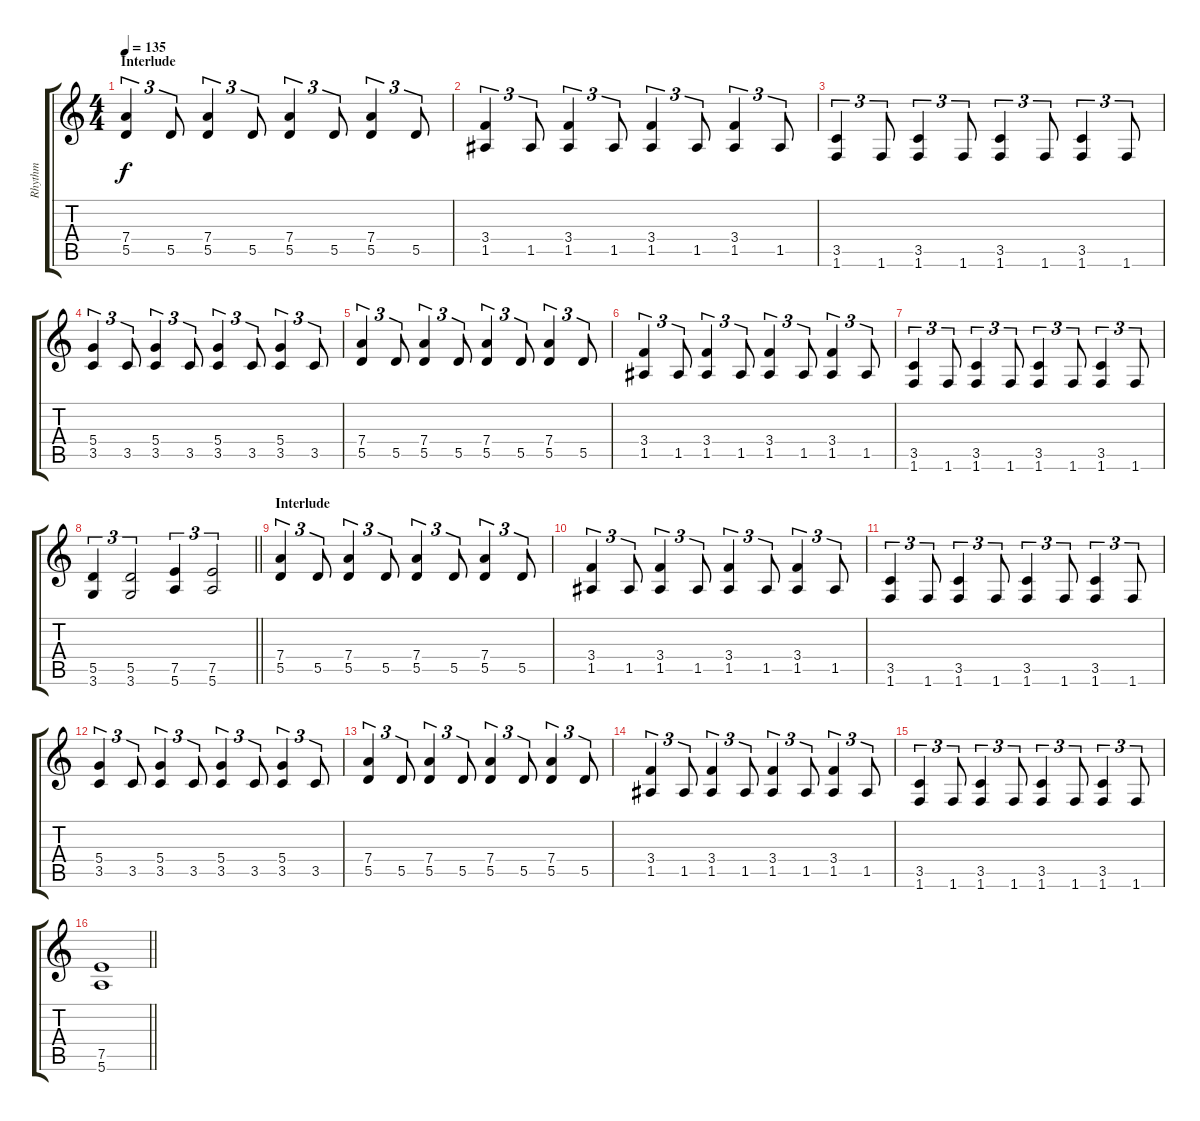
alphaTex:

\track ("Rhythm" "Rhythm") {instrument distortionguitar}
\staff {score tabs}
\tuning (E4 B3 G3 D3 A2 E2) {hide}
\ts (4 4)
\section ("" "Interlude")
\tempo 135
\clef g2
\ks c
(7.4 5.5).4{tu (3 2) dy f} 5.5.8{tu (3 2)} (7.4 5.5).4{tu (3 2)} 5.5.8{tu (3 2)} (7.4 5.5).4{tu (3 2)} 5.5.8{tu (3 2)} (7.4 5.5).4{tu (3 2)} 5.5.8{tu (3 2)} |
(3.4 1.5).4{tu (3 2)} 1.5.8{tu (3 2)} (3.4 1.5).4{tu (3 2)} 1.5.8{tu (3 2)} (3.4 1.5).4{tu (3 2)} 1.5.8{tu (3 2)} (3.4 1.5).4{tu (3 2)} 1.5.8{tu (3 2)} |
(3.5 1.6).4{tu (3 2)} 1.6.8{tu (3 2)} (3.5 1.6).4{tu (3 2)} 1.6.8{tu (3 2)} (3.5 1.6).4{tu (3 2)} 1.6.8{tu (3 2)} (3.5 1.6).4{tu (3 2)} 1.6.8{tu (3 2)} |
(5.4 3.5).4{tu (3 2)} 3.5.8{tu (3 2)} (5.4 3.5).4{tu (3 2)} 3.5.8{tu (3 2)} (5.4 3.5).4{tu (3 2)} 3.5.8{tu (3 2)} (5.4 3.5).4{tu (3 2)} 3.5.8{tu (3 2)} |
(7.4 5.5).4{tu (3 2)} 5.5.8{tu (3 2)} (7.4 5.5).4{tu (3 2)} 5.5.8{tu (3 2)} (7.4 5.5).4{tu (3 2)} 5.5.8{tu (3 2)} (7.4 5.5).4{tu (3 2)} 5.5.8{tu (3 2)} |
(3.4 1.5).4{tu (3 2)} 1.5.8{tu (3 2)} (3.4 1.5).4{tu (3 2)} 1.5.8{tu (3 2)} (3.4 1.5).4{tu (3 2)} 1.5.8{tu (3 2)} (3.4 1.5).4{tu (3 2)} 1.5.8{tu (3 2)} |
(3.5 1.6).4{tu (3 2)} 1.6.8{tu (3 2)} (3.5 1.6).4{tu (3 2)} 1.6.8{tu (3 2)} (3.5 1.6).4{tu (3 2)} 1.6.8{tu (3 2)} (3.5 1.6).4{tu (3 2)} 1.6.8{tu (3 2)} |
\barLineRight lightlight
(5.5 3.6).4{tu (3 2)} (5.5 3.6).2{tu (3 2)} (7.5 5.6).4{tu (3 2)} (7.5 5.6).2{tu (3 2)} |
\section ("" "Interlude")
(7.4 5.5).4{tu (3 2)} 5.5.8{tu (3 2)} (7.4 5.5).4{tu (3 2)} 5.5.8{tu (3 2)} (7.4 5.5).4{tu (3 2)} 5.5.8{tu (3 2)} (7.4 5.5).4{tu (3 2)} 5.5.8{tu (3 2)} |
(3.4 1.5).4{tu (3 2)} 1.5.8{tu (3 2)} (3.4 1.5).4{tu (3 2)} 1.5.8{tu (3 2)} (3.4 1.5).4{tu (3 2)} 1.5.8{tu (3 2)} (3.4 1.5).4{tu (3 2)} 1.5.8{tu (3 2)} |
(3.5 1.6).4{tu (3 2)} 1.6.8{tu (3 2)} (3.5 1.6).4{tu (3 2)} 1.6.8{tu (3 2)} (3.5 1.6).4{tu (3 2)} 1.6.8{tu (3 2)} (3.5 1.6).4{tu (3 2)} 1.6.8{tu (3 2)} |
(5.4 3.5).4{tu (3 2)} 3.5.8{tu (3 2)} (5.4 3.5).4{tu (3 2)} 3.5.8{tu (3 2)} (5.4 3.5).4{tu (3 2)} 3.5.8{tu (3 2)} (5.4 3.5).4{tu (3 2)} 3.5.8{tu (3 2)} |
(7.4 5.5).4{tu (3 2)} 5.5.8{tu (3 2)} (7.4 5.5).4{tu (3 2)} 5.5.8{tu (3 2)} (7.4 5.5).4{tu (3 2)} 5.5.8{tu (3 2)} (7.4 5.5).4{tu (3 2)} 5.5.8{tu (3 2)} |
(3.4 1.5).4{tu (3 2)} 1.5.8{tu (3 2)} (3.4 1.5).4{tu (3 2)} 1.5.8{tu (3 2)} (3.4 1.5).4{tu (3 2)} 1.5.8{tu (3 2)} (3.4 1.5).4{tu (3 2)} 1.5.8{tu (3 2)} |
(3.5 1.6).4{tu (3 2)} 1.6.8{tu (3 2)} (3.5 1.6).4{tu (3 2)} 1.6.8{tu (3 2)} (3.5 1.6).4{tu (3 2)} 1.6.8{tu (3 2)} (3.5 1.6).4{tu (3 2)} 1.6.8{tu (3 2)} |
\barLineRight lightlight
(7.5 5.6).1
